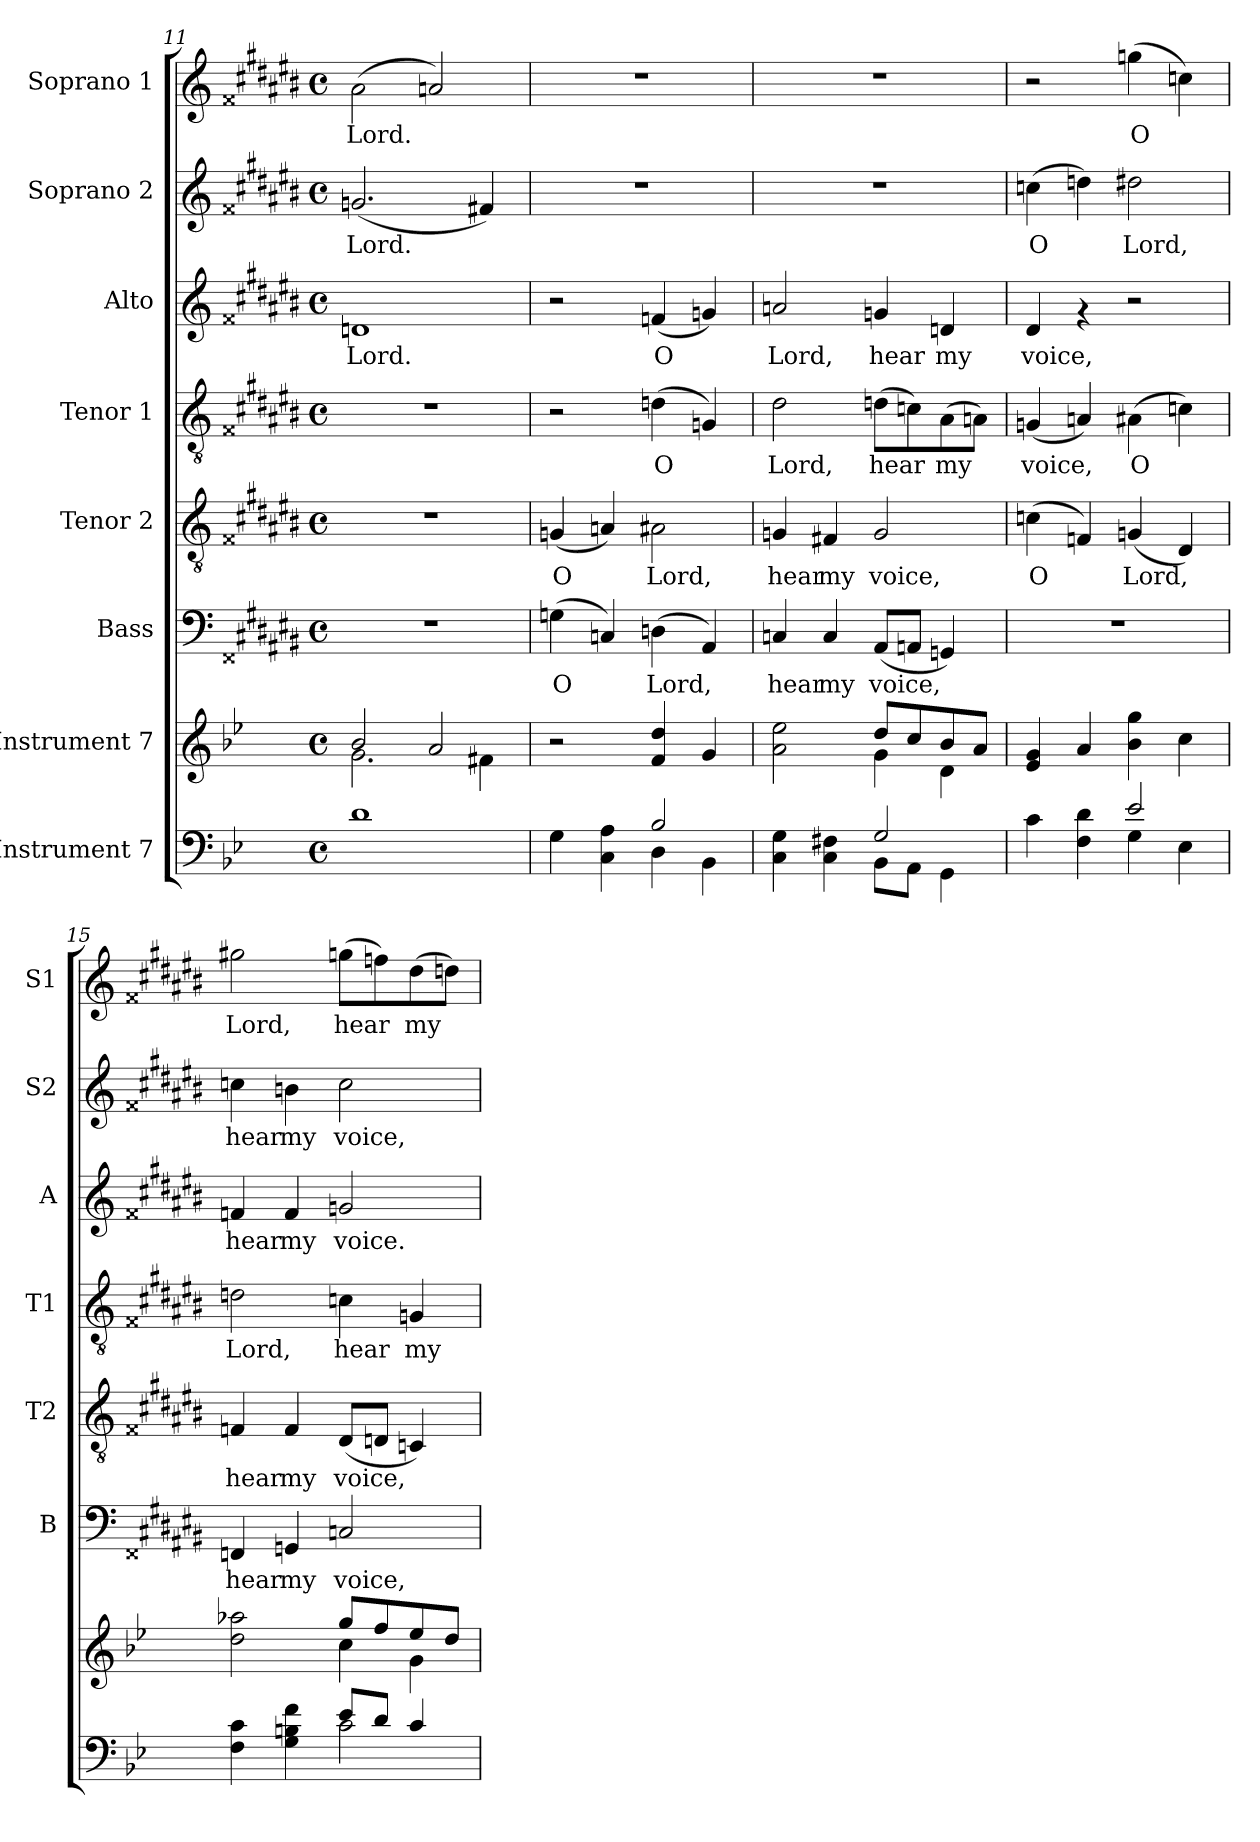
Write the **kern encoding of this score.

**kern	**kern	**kern	**text	**kern	**text	**kern	**text	**kern	**text	**kern	**text	**kern	**text
*part8	*part7	*part6	*part6	*part5	*part5	*part4	*part4	*part3	*part3	*part2	*part2	*part1	*part1
*staff8	*staff7	*staff6	*staff6	*staff5	*staff5	*staff4	*staff4	*staff3	*staff3	*staff2	*staff2	*staff1	*staff1
*I"Instrument 7	*I"Instrument 7	*I"Bass	*	*I"Tenor 2	*	*I"Tenor 1	*	*I"Alto	*	*I"Soprano 2	*	*I"Soprano 1	*
*	*	*I'B	*	*I'T2	*	*I'T1	*	*I'A	*	*I'S2	*	*I'S1	*
*clefF4	*clefG2	*clefF4	*	*clefGv2	*	*clefGv2	*	*clefG2	*	*clefG2	*	*clefG2	*
*	*	*ITrd1c2	*	*ITrd1c2	*	*ITrd1c2	*	*ITrd1c2	*	*ITrd1c2	*	*ITrd1c2	*
*k[b-e-]	*k[b-e-]	*k[f##c#g#d#a#e#b#]	*	*k[f##c#g#d#a#e#b#]	*	*k[f##c#g#d#a#e#b#]	*	*k[f##c#g#d#a#e#b#]	*	*k[f##c#g#d#a#e#b#]	*	*k[f##c#g#d#a#e#b#]	*
*B-:	*B-:	*G#:	*	*G#:	*	*G#:	*	*G#:	*	*G#:	*	*G#:	*
*M4/4	*M4/4	*M4/4	*	*M4/4	*	*M4/4	*	*M4/4	*	*M4/4	*	*M4/4	*
*met(c)	*met(c)	*met(c)	*	*met(c)	*	*met(c)	*	*met(c)	*	*met(c)	*	*met(c)	*
=11	=11	=11	=11	=11	=11	=11	=11	=11	=11	=11	=11	=11	=11
*	*^	*	*	*	*	*	*	*	*	*	*	*	*
!	!	!	!	!	!	!	!	!	!	!LO:LY:b:cj	!	!LO:LY:b	!	!LO:LY:b:cj
1d	2b-/	2.g\	1r	.	1r	.	1r	.	1c	Lord.	(<2.f/	Lord.	(>2g#\	Lord.
!	!	!	!	!	!	!	!	!	!	!	!	!	!	!LO:LY:b:cj
.	2a/	.	.	.	.	.	.	.	.	.	.	.	2g/)	.
!	!	!	!	!	!	!	!	!	!	!	!	!LO:LY:b	!	!
.	.	4f#X\	.	.	.	.	.	.	.	.	4en/)	.	.	.
=12!	=12!	=12!	=12!	=12!	=12!	=12!	=12!	=12!	=12!	=12!	=12!	=12!	=12!	=12!
*^	*	*	*	*	*	*	*	*	*	*	*	*	*	*
!	!	!	!	!	!LO:LY:b	!	!LO:LY:b:cj	!	!	!	!	!	!	!	!
*	*	*v	*v	*	*	*	*	*	*	*	*	*	*	*	*
2ryy	4G\	2r	(>4F\	O	(<4F/	O	2r	.	2r	.	1r	.	1r	.
!	!	!	!	!LO:LY:b	!	!LO:LY:b:cj	!	!	!	!	!	!	!	!
.	4A\ 4C\	.	4BB-/)	.	4G/)	.	.	.	.	.	.	.	.	.
!	!	!	!	!LO:LY:b	!	!LO:LY:b:cj	!	!LO:LY:b:cj	!	!LO:LY:b:cj	!	!	!	!
2B-/	4D\	4dd/ 4f/	(>4C\	Lord,	2G#\	Lord,	(>4c\	O	(<4e-/	O	.	.	.	.
!	!	!	!	!LO:LY:b	!	!	!	!LO:LY:b:cj	!	!LO:LY:b:cj	!	!	!	!
.	4BB-\	4g/	4GG#/)	.	.	.	4F/)	.	4f/)	.	.	.	.	.
=13!	=13!	=13!	=13!	=13!	=13!	=13!	=13!	=13!	=13!	=13!	=13!	=13!	=13!	=13!
*	*	*^	*	*	*	*	*	*	*	*	*	*	*	*
!	!	!	!	!	!LO:LY:b	!	!LO:LY:b:cj	!	!LO:LY:b:cj	!	!LO:LY:b:cj	!	!	!	!
2ryy	4C\ 4G\	2ryy	2a\ 2ee-\	4BB-/	hear	4F/	hear	2c#\	Lord,	2g/	Lord,	1r	.	1r	.
!	!	!	!	!	!LO:LY:b	!	!LO:LY:b:cj	!	!	!	!	!	!	!	!
.	4C\ 4F#X\	.	.	4BB-/	my	4En/	my	.	.	.	.	.	.	.	.
!	!	!	!	!	!LO:LY:b	!	!LO:LY:b:cj	!	!LO:LY:b:cj	!	!LO:LY:b:cj	!	!	!	!
2G/	8BB-\L	8dd/L	4g\	(<8GG#/L	voice,	2F/	voice,	(>8c\L	hear	4f/	hear	.	.	.	.
!	!	!	!	!	!LO:LY:b	!	!	!	!LO:LY:b:cj	!	!	!	!	!	!
.	8AA\J	8cc/	.	8GG/J	.	.	.	8B-\)	.	.	.	.	.	.	.
!	!	!	!	!	!LO:LY:b	!	!	!	!LO:LY:b:cj	!	!LO:LY:b:cj	!	!	!	!
.	4GG\	8b-/	4d\	4FF/)	.	.	.	(>8G#\	my	4c/	my	.	.	.	.
!	!	!	!	!	!	!	!	!	!LO:LY:b:cj	!	!	!	!	!	!
.	.	8a/J	.	.	.	.	.	8G\J)	.	.	.	.	.	.	.
*	*	*v	*v	*	*	*	*	*	*	*	*	*	*	*	*
=14!	=14!	=14!	=14!	=14!	=14!	=14!	=14!	=14!	=14!	=14!	=14!	=14!	=14!	=14!
!	!	!	!	!	!	!LO:LY:b:cj	!	!LO:LY:b:cj	!	!LO:LY:b:cj	!	!LO:LY:b	!	!
2ryy	4c\	4g/ 4e-/	1r	.	(>4B-\	O	(<4F/	voice,	4c#/	voice,	(>4b-\	O	2r	.
!	!	!	!	!	!	!LO:LY:b:cj	!	!LO:LY:b:cj	!	!	!	!LO:LY:b	!	!
.	4F\ 4d\	4a/	.	.	4E-/)	.	4G/)	.	4rf	.	4cc\)	.	.	.
!	!	!	!	!	!	!LO:LY:b:cj	!	!LO:LY:b:cj	!	!	!	!LO:LY:b	!	!LO:LY:b:cj
2e-/	4G\	4gg\ 4b-\	.	.	(<4F/	Lord,	(>4G#\	O	2r	.	2cc#\	Lord,	(>4ff\	O
!	!	!	!	!	!	!LO:LY:b:cj	!	!LO:LY:b:cj	!	!	!	!	!	!LO:LY:b:cj
.	4E-\	4cc\	.	.	4C#/)	.	4B-\)	.	.	.	.	.	4b-\)	.
!!LO:PB:g=z
=15!	=15!	=15!	=15!	=15!	=15!	=15!	=15!	=15!	=15!	=15!	=15!	=15!	=15!	=15!
*	*	*^	*	*	*	*	*	*	*	*	*	*	*	*
!	!	!	!	!	!LO:LY:b	!	!LO:LY:b:cj	!	!LO:LY:b:cj	!	!LO:LY:b:cj	!	!LO:LY:b	!	!LO:LY:b:cj
2ryy	4c\ 4F\	2ryy	2aa-X\ 2dd\	4EE-/	hear	4E-/	hear	2c\	Lord,	4e-/	hear	4b-\	hear	2ff#X\	Lord,
!	!	!	!	!	!LO:LY:b	!	!LO:LY:b:cj	!	!	!	!LO:LY:b:cj	!	!LO:LY:b	!	!
.	4Bn\ 4G\ 4f\	.	.	4FF/	my	4E-/	my	.	.	4e-/	my	4an\	my	.	.
!	!	!	!	!	!LO:LY:b	!	!LO:LY:b:cj	!	!LO:LY:b:cj	!	!LO:LY:b:cj	!	!LO:LY:b	!	!LO:LY:b:cj
8e-/L	2c\	8gg/L	4cc\	2BB-/	voice,	(<8C#/L	voice,	4B-\	hear	2f/	voice.	2b-\	voice,	(>8ff\L	hear
!	!	!	!	!	!	!	!LO:LY:b:cj	!	!	!	!	!	!	!	!LO:LY:b:cj
8d/J	.	8ff/	.	.	.	8C/J	.	.	.	.	.	.	.	8ee-\)	.
!	!	!	!	!	!	!	!LO:LY:b:cj	!	!LO:LY:b:cj	!	!	!	!	!	!LO:LY:b:cj
4c/	.	8ee-/	4g\	.	.	4BB-/)	.	4F/	my	.	.	.	.	(>8cc#\	my
!	!	!	!	!	!	!	!	!	!	!	!	!	!	!	!LO:LY:b:cj
.	.	8dd/J	.	.	.	.	.	.	.	.	.	.	.	8cc\J)	.
*v	*v	*	*	*	*	*	*	*	*	*	*	*	*	*	*
*	*v	*v	*	*	*	*	*	*	*	*	*	*	*	*
=!	=!	=!	=!	=!	=!	=!	=!	=!	=!	=!	=!	=!	=!
*-	*-	*-	*-	*-	*-	*-	*-	*-	*-	*-	*-	*-	*-
